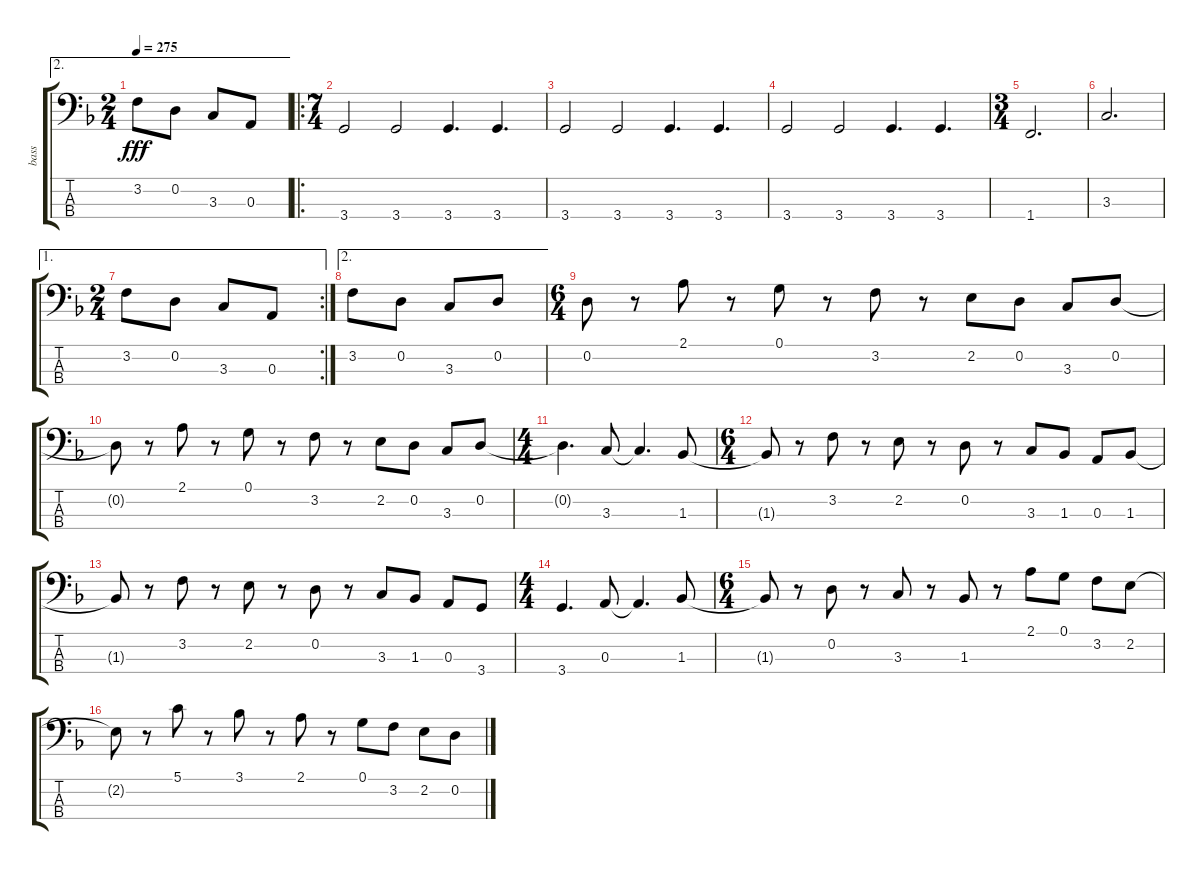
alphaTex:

\track ("bass" "bass") {instrument electricbassfinger}
\staff {score tabs}
\tuning (G2 D2 A1 E1) {hide}
\ae 2
\ts (2 4)
\tempo 275
\clef f4
\ks dminor
3.2.8{dy fff} 0.2.8 3.3.8 0.3.8 |
\ro
\ts (7 4)
3.4.2 3.4.2 3.4.4{d} 3.4.4{d} |
3.4.2 3.4.2 3.4.4{d} 3.4.4{d} |
3.4.2 3.4.2 3.4.4{d} 3.4.4{d} |
\ts (3 4)
1.4.2{d} |
3.3.2{d} |
\ae 1
\rc 2
\ts (2 4)
3.2.8 0.2.8 3.3.8 0.3.8 |
\ae 2
3.2.8 0.2.8 3.3.8 0.2.8 |
\ts (6 4)
0.2.8 r.8 2.1.8 r.8 0.1.8 r.8 3.2.8 r.8 2.2.8 0.2.8 3.3.8 0.2.8 |
0.2{t}.8 r.8 2.1.8 r.8 0.1.8 r.8 3.2.8 r.8 2.2.8 0.2.8 3.3.8 0.2.8 |
\ts (4 4)
0.2{t}.4{d} 3.3.8 3.3{t}.4{d} 1.3.8 |
\ts (6 4)
1.3{t}.8 r.8 3.2.8 r.8 2.2.8 r.8 0.2.8 r.8 3.3.8 1.3.8 0.3.8 1.3.8 |
1.3{t}.8 r.8 3.2.8 r.8 2.2.8 r.8 0.2.8 r.8 3.3.8 1.3.8 0.3.8 3.4.8 |
\ts (4 4)
3.4.4{d} 0.3.8 0.3{t}.4{d} 1.3.8 |
\ts (6 4)
1.3{t}.8 r.8 0.2.8 r.8 3.3.8 r.8 1.3.8 r.8 2.1.8 0.1.8 3.2.8 2.2.8 |
2.2{t}.8 r.8 5.1.8 r.8 3.1.8 r.8 2.1.8 r.8 0.1.8 3.2.8 2.2.8 0.2.8
